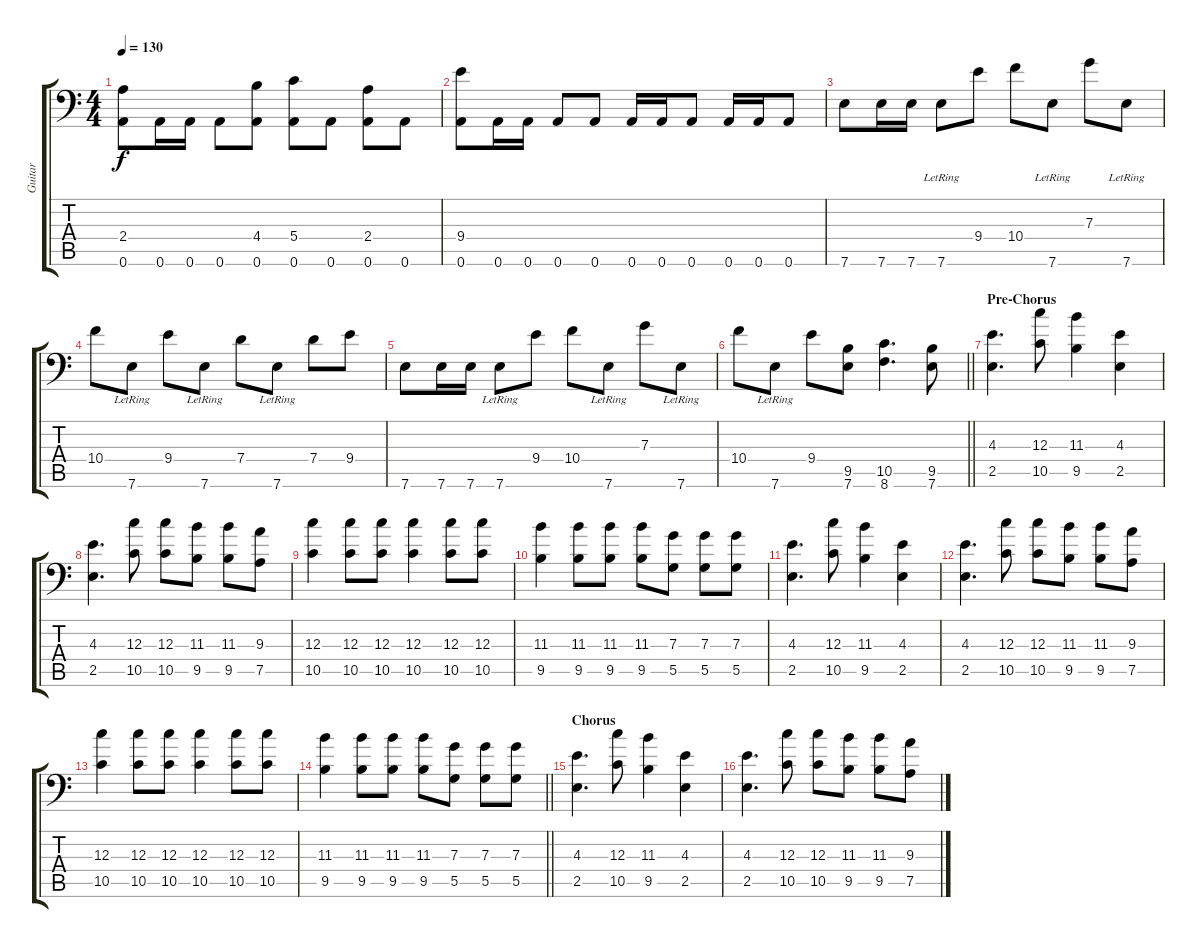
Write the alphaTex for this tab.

\track ("Guitar" "Guitar") {instrument overdrivenguitar}
\staff {score tabs}
\tuning (A3 E3 C3 G2 D2 A1) {hide}
\ts (4 4)
\tempo 130
\clef f4
\ks c
(2.4 0.6).8{dy f} 0.6.16 0.6.16 0.6.8 (4.4 0.6).8 (5.4 0.6).8 0.6.8 (2.4 0.6).8 0.6.8 |
(9.4 0.6).8 0.6.16 0.6.16 0.6.8 0.6.8 0.6.16 0.6.16 0.6.8 0.6.16 0.6.16 0.6.8 |
7.6.8 7.6.16 7.6.16 7.6{lr}.8 9.4.8 10.4.8 7.6{lr}.8 7.3.8 7.6{lr}.8 |
10.4.8 7.6{lr}.8 9.4.8 7.6{lr}.8 7.4.8 7.6{lr}.8 7.4.8 9.4.8 |
7.6.8 7.6.16 7.6.16 7.6{lr}.8 9.4.8 10.4.8 7.6{lr}.8 7.3.8 7.6{lr}.8 |
\barLineRight lightlight
10.4.8 7.6{lr}.8 9.4.8 (9.5 7.6).8 (10.5 8.6).4{d} (9.5 7.6).8 |
\section ("" "Pre-Chorus")
(4.3 2.5).4{d} (12.3 10.5).8 (11.3 9.5).4 (4.3 2.5).4 |
(4.3 2.5).4{d} (12.3 10.5).8 (12.3 10.5).8 (11.3 9.5).8 (11.3 9.5).8 (9.3 7.5).8 |
(12.3 10.5).4 (12.3 10.5).8 (12.3 10.5).8 (12.3 10.5).4 (12.3 10.5).8 (12.3 10.5).8 |
(11.3 9.5).4 (11.3 9.5).8 (11.3 9.5).8 (11.3 9.5).8 (7.3 5.5).8 (7.3 5.5).8 (7.3 5.5).8 |
(4.3 2.5).4{d} (12.3 10.5).8 (11.3 9.5).4 (4.3 2.5).4 |
(4.3 2.5).4{d} (12.3 10.5).8 (12.3 10.5).8 (11.3 9.5).8 (11.3 9.5).8 (9.3 7.5).8 |
(12.3 10.5).4 (12.3 10.5).8 (12.3 10.5).8 (12.3 10.5).4 (12.3 10.5).8 (12.3 10.5).8 |
\barLineRight lightlight
(11.3 9.5).4 (11.3 9.5).8 (11.3 9.5).8 (11.3 9.5).8 (7.3 5.5).8 (7.3 5.5).8 (7.3 5.5).8 |
\section ("" "Chorus")
(4.3 2.5).4{d} (12.3 10.5).8 (11.3 9.5).4 (4.3 2.5).4 |
(4.3 2.5).4{d} (12.3 10.5).8 (12.3 10.5).8 (11.3 9.5).8 (11.3 9.5).8 (9.3 7.5).8
